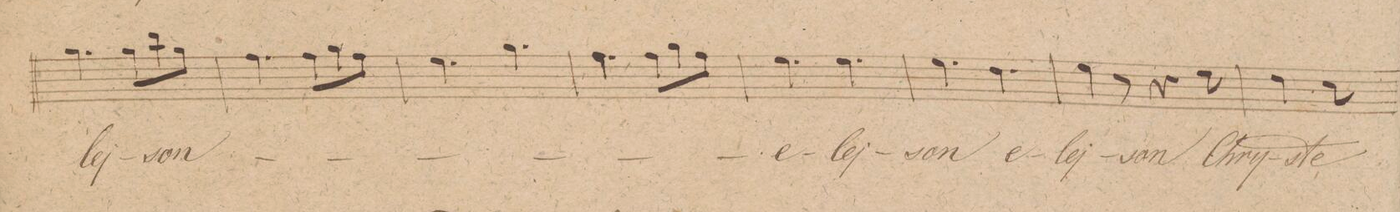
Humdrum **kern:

**kern	**text	**dynam
*I"Canto	*	*
*clefC1	*	*
*k[]	*	*
*M6/8	*	*
4.ee\	-lej-	.
8ee\L	-son	.
8gg\	.	.
8ee\J	.	.
=82	=82	=82
4.dd\	.	.
8dd\L	.	.
8ee\	.	.
8dd\J	.	.
=83	=83	=83
4.cc\	.	.
4.ee\	.	.
=84	=84	=84
4.dd\	.	.
8dd\L	.	.
8ee\	.	.
8dd\J	.	.
=85	=85	=85
4.cc\	e-	.
4.cc\	-lej-	.
=86	=86	=86
4.cc\	-son	.
4.b\	e-	.
=87	=87	=87
4cc\	-lej_son	.
8r	.	.
4r	.	.
8cc\	Chry-	.
=88	=88	=88
4b\	-ste	.
8a\	.	.
*-	*-	*-
